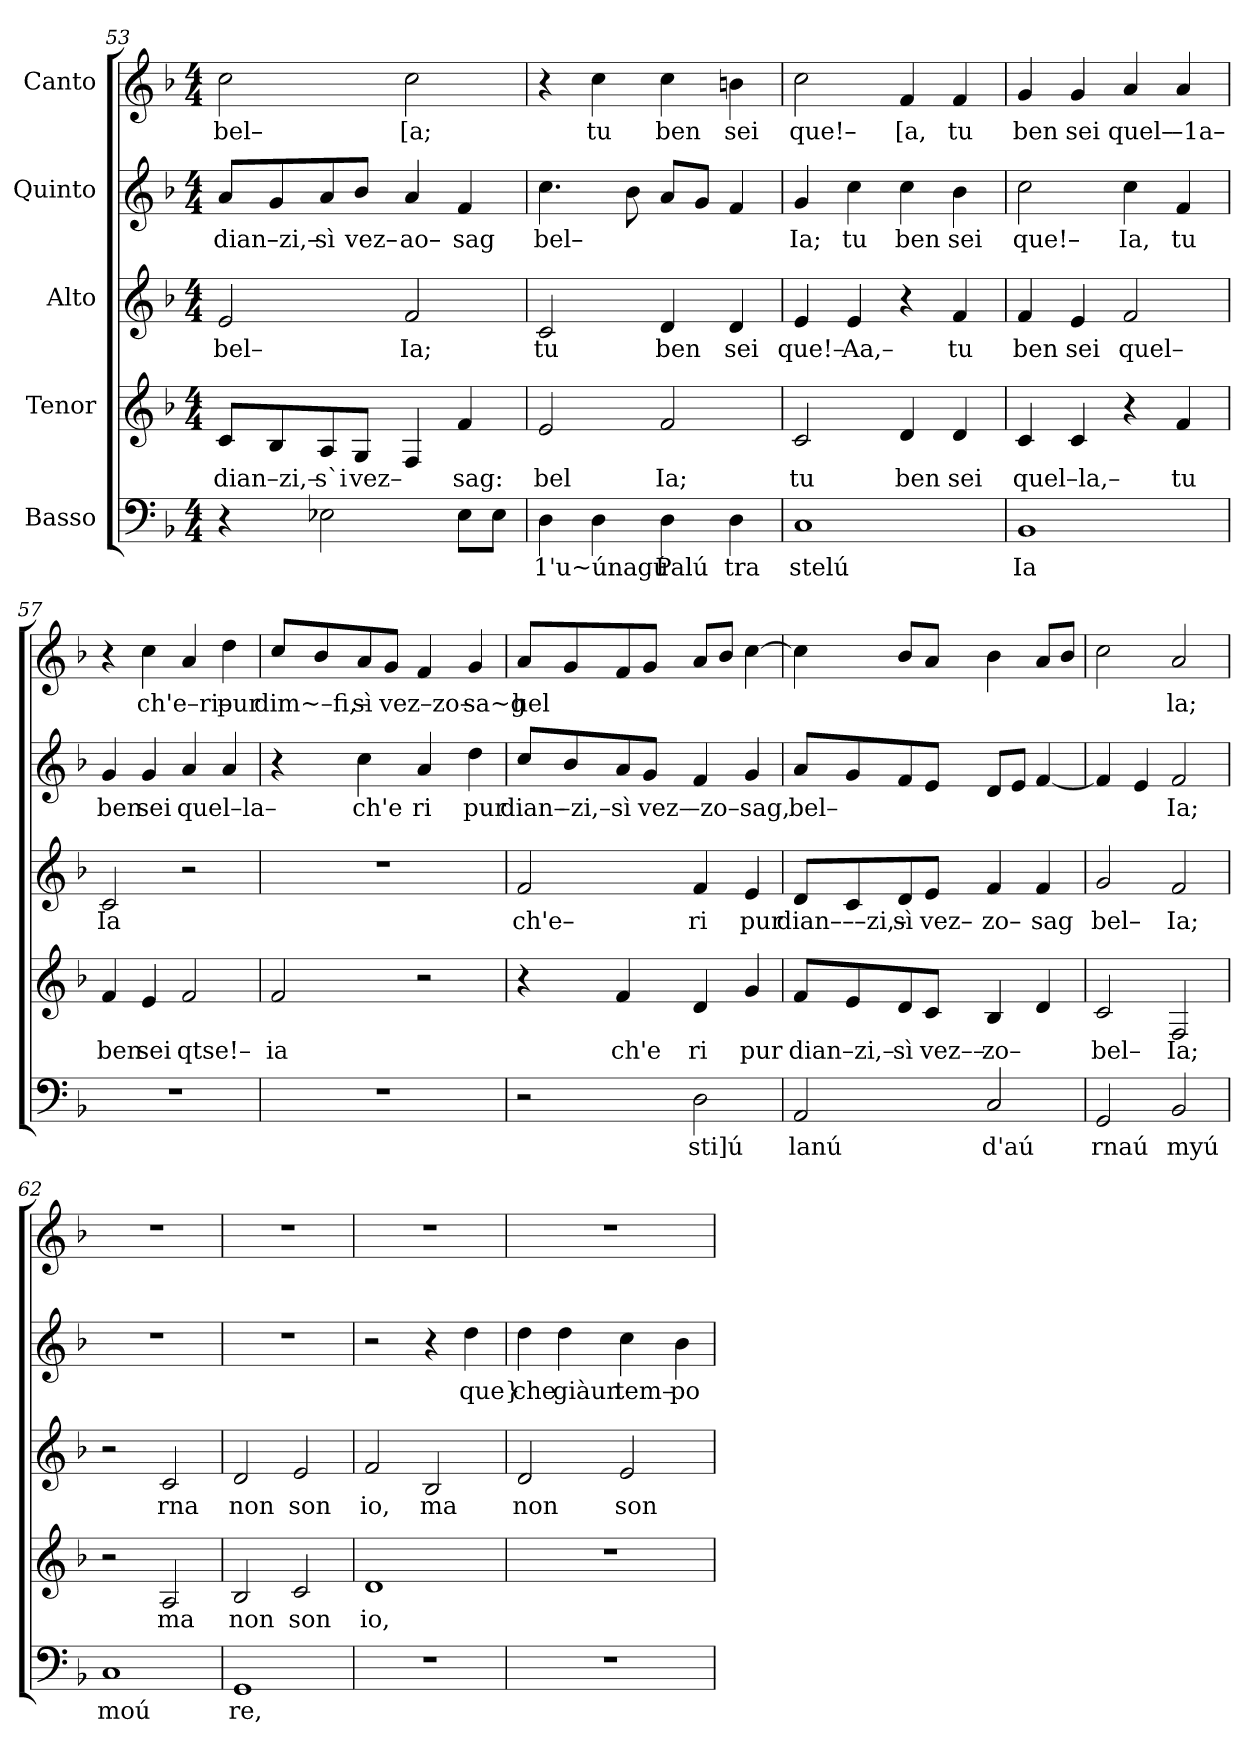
**kern	**text	**kern	**text	**kern	**text	**kern	**text	**kern	**text
*part5	*part5	*part4	*part4	*part3	*part3	*part2	*part2	*part1	*part1
*staff5	*staff5	*staff4	*staff4	*staff3	*staff3	*staff2	*staff2	*staff1	*staff1
*I"Basso	*	*I"Tenor	*	*I"Alto	*	*I"Quinto	*	*I"Canto	*
*clefF4	*	*clefG2	*	*clefG2	*	*clefG2	*	*clefG2	*
*k[b-]	*	*k[b-]	*	*k[b-]	*	*k[b-]	*	*k[b-]	*
*F:	*	*F:	*	*F:	*	*F:	*	*F:	*
*M4/4	*	*M4/4	*	*M4/4	*	*M4/4	*	*M4/4	*
=53	=53	=53	=53	=53	=53	=53	=53	=53	=53
!	!	!	!LO:LY:b	!	!LO:LY:b	!	!LO:LY:b	!	!LO:LY:b
4r	.	8c/L	dian–zi,–	2e/	bel–	8a/L	dian–zi,–	2cc\	bel–
.	.	8B-/	.	.	.	8g/	.	.	.
!	!	!	!LO:LY:b	!	!	!	!LO:LY:b	!	!
2E-X\	.	8A/	s`i	.	.	8a/	sì	.	.
!	!	!	!LO:LY:b	!	!	!	!LO:LY:b	!	!
.	.	8G/J	vez–	.	.	8b-/J	vez–	.	.
!	!	!	!	!	!LO:LY:b	!	!LO:LY:b	!	!LO:LY:b
.	.	4F/	.	2f/	Ia;	4a/	ao–	2cc\	[a;
!	!	!	!LO:LY:b	!	!	!	!LO:LY:b	!	!
8E-\L	.	4f/	sag:	.	.	4f/	sag	.	.
8E-\J	.	.	.	.	.	.	.	.	.
=54	=54	=54	=54	=54	=54	=54	=54	=54	=54
!	!LO:LY:b	!	!LO:LY:b	!	!LO:LY:b	!	!LO:LY:b	!	!
4D\	1'u~únagú	2e/	bel	2c/	tu	4.cc\	bel–	4r	.
!	!	!	!	!	!	!	!	!	!LO:LY:b
4D\	.	.	.	.	.	.	.	4cc\	tu
.	.	.	.	.	.	8b-\	.	.	.
!	!LO:LY:b	!	!LO:LY:b	!	!LO:LY:b	!	!	!	!LO:LY:b
4D\	Palú	2f/	Ia;	4d/	ben	8a/L	.	4cc\	ben
.	.	.	.	.	.	8g/J	.	.	.
!	!LO:LY:b	!	!	!	!LO:LY:b	!	!	!	!LO:LY:b
4D\	tra	.	.	4d/	sei	4f/	.	4bn\	sei
=55	=55	=55	=55	=55	=55	=55	=55	=55	=55
!	!LO:LY:b	!	!LO:LY:b	!	!LO:LY:b	!	!LO:LY:b	!	!LO:LY:b
1C	stelú	2c/	tu	4e/	que!–	4g/	Ia;	2cc\	que!–
!	!	!	!	!	!LO:LY:b	!	!LO:LY:b	!	!
.	.	.	.	4e/	Aa,–	4cc\	tu	.	.
!	!	!	!LO:LY:b	!	!	!	!LO:LY:b	!	!LO:LY:b
.	.	4d/	ben	4r	.	4cc\	ben	4f/	[a,
!	!	!	!LO:LY:b	!	!LO:LY:b	!	!LO:LY:b	!	!LO:LY:b
.	.	4d/	sei	4f/	tu	4b-\	sei	4f/	tu
=56	=56	=56	=56	=56	=56	=56	=56	=56	=56
!	!LO:LY:b	!	!LO:LY:b	!	!LO:LY:b	!	!LO:LY:b	!	!LO:LY:b
1BB-	Ia	4c/	quel–la,–	4f/	ben	2cc\	que!–	4g/	ben
!	!	!	!	!	!LO:LY:b	!	!	!	!LO:LY:b
.	.	4c/	.	4e/	sei	.	.	4g/	sei
!	!	!	!	!	!LO:LY:b	!	!LO:LY:b	!	!LO:LY:b
.	.	4r	.	2f/	quel–	4cc\	Ia,	4a/	quel–
!	!	!	!LO:LY:b	!	!	!	!LO:LY:b	!	!LO:LY:b
.	.	4f/	tu	.	.	4f/	tu	4a/	–1a–
=57	=57	=57	=57	=57	=57	=57	=57	=57	=57
!	!	!	!LO:LY:b	!	!LO:LY:b	!	!LO:LY:b	!	!
1r	.	4f/	ben	2c/	Ia	4g/	ben	4r	.
!	!	!	!LO:LY:b	!	!	!	!LO:LY:b	!	!LO:LY:b
.	.	4e/	sei	.	.	4g/	sei	4cc\	ch'e–ri–
!	!	!	!LO:LY:b	!	!	!	!LO:LY:b	!	!
.	.	2f/	qtse!–	2r	.	4a/	quel–la–	4a/	.
!	!	!	!	!	!	!	!	!	!LO:LY:b
.	.	.	.	.	.	4a/	.	4dd\	pur
=58	=58	=58	=58	=58	=58	=58	=58	=58	=58
!	!	!	!LO:LY:b	!	!	!	!	!	!LO:LY:b
1r	.	2f/	ia	1r	.	4r	.	8cc/L	dim~–fi,–
.	.	.	.	.	.	.	.	8b-/	.
!	!	!	!	!	!	!	!LO:LY:b	!	!LO:LY:b
.	.	.	.	.	.	4cc\	ch'e	8a/	sì
!	!	!	!	!	!	!	!	!	!LO:LY:b
.	.	.	.	.	.	.	.	8g/J	vez–zo–
!	!	!	!	!	!	!	!LO:LY:b	!	!
.	.	2r	.	.	.	4a/	ri	4f/	.
!	!	!	!	!	!	!	!LO:LY:b	!	!LO:LY:b
.	.	.	.	.	.	4dd\	pur	4g/	sa~g
=59	=59	=59	=59	=59	=59	=59	=59	=59	=59
!	!	!	!	!	!LO:LY:b	!	!LO:LY:b	!	!LO:LY:b
2r	.	4r	.	2f/	ch'e–	8cc/L	dian–	8a/L	hel
!	!	!	!	!	!	!	!LO:LY:b	!	!
.	.	.	.	.	.	8b-/	–zi,–	8g/	.
!	!	!	!LO:LY:b	!	!	!	!LO:LY:b	!	!
.	.	4f/	ch'e	.	.	8a/	sì	8f/	.
!	!	!	!	!	!	!	!LO:LY:b	!	!
.	.	.	.	.	.	8g/J	vez–	8g/J	.
!	!LO:LY:b	!	!LO:LY:b	!	!LO:LY:b	!	!LO:LY:b	!	!
2D\	sti]ú	4d/	ri	4f/	ri	4f/	–zo–	8a/L	.
.	.	.	.	.	.	.	.	8b-/J	.
!	!	!	!LO:LY:b	!	!LO:LY:b	!	!LO:LY:b	!	!
.	.	4g/	pur	4e/	pur	4g/	sag,	[4cc\	.
=60	=60	=60	=60	=60	=60	=60	=60	=60	=60
!	!LO:LY:b	!	!LO:LY:b	!	!LO:LY:b	!	!LO:LY:b	!	!
2AA/	lanú	8f/L	dian–zi,–	8d/L	dian–––zi,–	8a/L	bel–	4cc\]	.
.	.	8e/	.	8c/	.	8g/	.	.	.
!	!	!	!LO:LY:b	!	!LO:LY:b	!	!	!	!
.	.	8d/	sì	8d/	sì	8f/	.	8b-/L	.
!	!	!	!LO:LY:b	!	!LO:LY:b	!	!	!	!
.	.	8c/J	vez––	8e/J	vez–	8e/J	.	8a/J	.
!	!LO:LY:b	!	!LO:LY:b	!	!LO:LY:b	!	!	!	!
2C/	d'aú	4B-/	zo–	4f/	zo–	8d/L	.	4b-\	.
.	.	.	.	.	.	8e/J	.	.	.
!	!	!	!	!	!LO:LY:b	!	!	!	!
.	.	4d/	.	4f/	sag	[4f/	.	8a/L	.
.	.	.	.	.	.	.	.	8b-/J	.
=61	=61	=61	=61	=61	=61	=61	=61	=61	=61
!	!LO:LY:b	!	!LO:LY:b	!	!LO:LY:b	!	!	!	!
2GG/	rnaú	2c/	bel–	2g/	bel–	4f/]	.	2cc\	.
.	.	.	.	.	.	4e/	.	.	.
!	!LO:LY:b	!	!LO:LY:b	!	!LO:LY:b	!	!LO:LY:b	!	!LO:LY:b
2BB-/	myú	2F/	Ia;	2f/	Ia;	2f/	Ia;	2a/	la;
=62	=62	=62	=62	=62	=62	=62	=62	=62	=62
!	!LO:LY:b	!	!	!	!	!	!	!	!
1C	moú	2r	.	2r	.	1r	.	1r	.
!	!	!	!LO:LY:b	!	!LO:LY:b	!	!	!	!
.	.	2A/	ma	2c/	rna	.	.	.	.
=63	=63	=63	=63	=63	=63	=63	=63	=63	=63
!	!LO:LY:b	!	!LO:LY:b	!	!LO:LY:b	!	!	!	!
1GG	re,	2B-/	non	2d/	non	1r	.	1r	.
!	!	!	!LO:LY:b	!	!LO:LY:b	!	!	!	!
.	.	2c/	son	2e/	son	.	.	.	.
=64	=64	=64	=64	=64	=64	=64	=64	=64	=64
!	!	!	!LO:LY:b	!	!LO:LY:b	!	!	!	!
1r	.	1d	io,	2f/	io,	2r	.	1r	.
!	!	!	!	!	!LO:LY:b	!	!	!	!
.	.	.	.	2B-/	ma	4r	.	.	.
!	!	!	!	!	!	!	!LO:LY:b	!	!
.	.	.	.	.	.	4dd\	que}	.	.
=65	=65	=65	=65	=65	=65	=65	=65	=65	=65
!	!	!	!	!	!LO:LY:b	!	!LO:LY:b	!	!
1r	.	1r	.	2d/	non	4dd\	che	1r	.
!	!	!	!	!	!	!	!LO:LY:b	!	!
.	.	.	.	.	.	4dd\	giàun	.	.
!	!	!	!	!	!LO:LY:b	!	!LO:LY:b	!	!
.	.	.	.	2e/	son	4cc\	tem–	.	.
!	!	!	!	!	!	!	!LO:LY:b	!	!
.	.	.	.	.	.	4b-\	po	.	.
=	=	=	=	=	=	=	=	=	=
*-	*-	*-	*-	*-	*-	*-	*-	*-	*-
